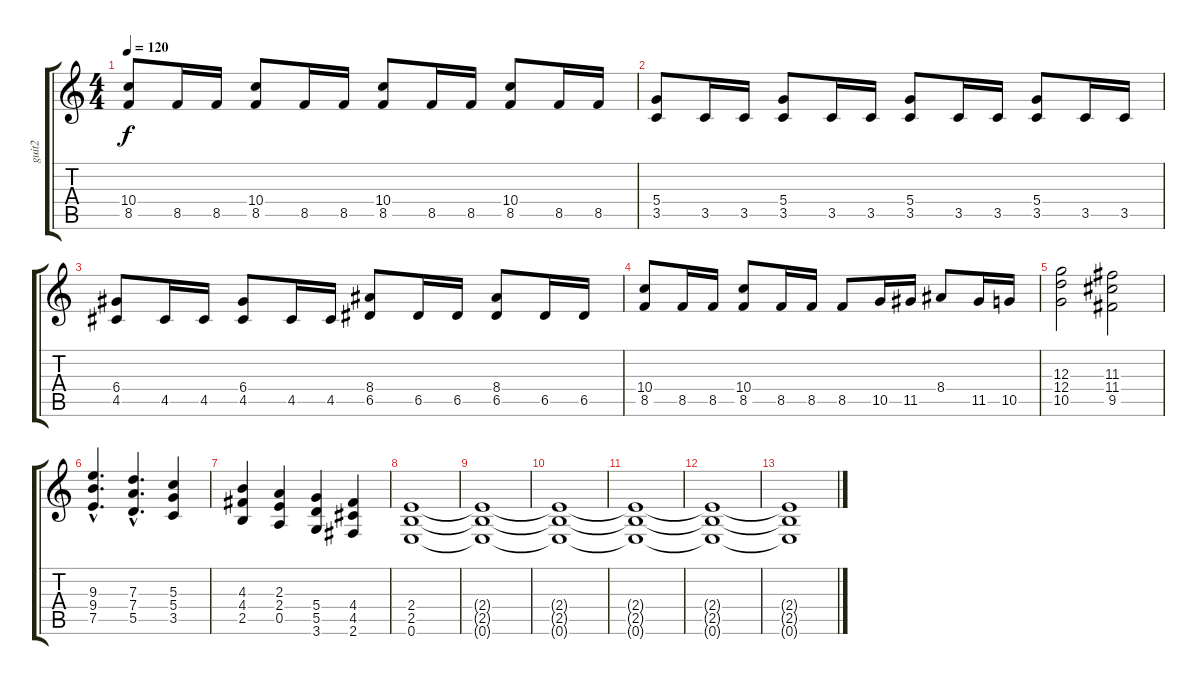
\track ("guit2" "guit2") {instrument distortionguitar}
\staff {score tabs}
\tuning (E4 B3 G3 D3 A2 E2) {hide}
\ts (4 4)
\tempo 120
\clef g2
\ks c
(10.4 8.5).8{dy f} 8.5.16 8.5.16 (10.4 8.5).8 8.5.16 8.5.16 (10.4 8.5).8 8.5.16 8.5.16 (10.4 8.5).8 8.5.16 8.5.16 |
(5.4 3.5).8 3.5.16 3.5.16 (5.4 3.5).8 3.5.16 3.5.16 (5.4 3.5).8 3.5.16 3.5.16 (5.4 3.5).8 3.5.16 3.5.16 |
(6.4 4.5).8 4.5.16 4.5.16 (6.4 4.5).8 4.5.16 4.5.16 (8.4 6.5).8 6.5.16 6.5.16 (8.4 6.5).8 6.5.16 6.5.16 |
(10.4 8.5).8 8.5.16 8.5.16 (10.4 8.5).8 8.5.16 8.5.16 8.5.8 10.5.16 11.5.16 8.4.8 11.5.16 10.5.16 |
(12.3 12.4 10.5).2 (11.3 11.4 9.5).2 |
(9.3{hac} 9.4{hac} 7.5{hac}).4{d} (7.3{hac} 7.4{hac} 5.5{hac}).4{d} (5.3 5.4 3.5).4 |
(4.3 4.4 2.5).4 (2.3 2.4 0.5).4 (5.4 5.5 3.6).4 (4.4 4.5 2.6).4 |
(2.4 2.5 0.6).1 |
(2.4{t} 2.5{t} 0.6{t}).1 |
(2.4{t} 2.5{t} 0.6{t}).1 |
(2.4{t} 2.5{t} 0.6{t}).1 |
(2.4{t} 2.5{t} 0.6{t}).1 |
(2.4{t} 2.5{t} 0.6{t}).1
